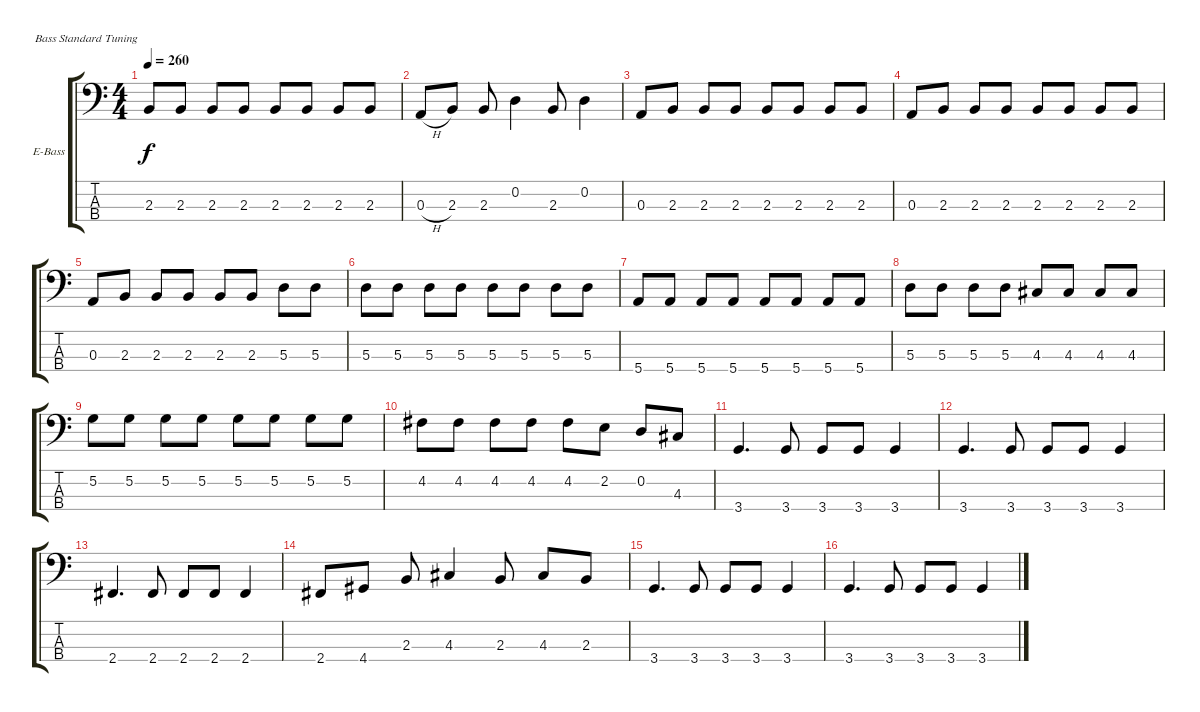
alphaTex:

\defaultSystemsLayout 4
\bracketExtendMode groupsimilarinstruments
\firstSystemTrackNameOrientation horizontal
\otherSystemsTrackNameOrientation horizontal
\track ("Peter Baltes" "E-Bass") {instrument electricbassfinger}
\staff {score tabs}
\tuning (G2 D2 A1 E1)
\ts (4 4)
\tempo 260
\clef f4
\ks c
2.3.8{dy f} 2.3.8 2.3.8 2.3.8 2.3.8 2.3.8 2.3.8 2.3.8 |
0.3{h}.8 2.3.8 2.3.8 0.2.4 2.3.8 0.2.4 |
0.3.8 2.3.8 2.3.8 2.3.8 2.3.8 2.3.8 2.3.8 2.3.8 |
0.3.8 2.3.8 2.3.8 2.3.8 2.3.8 2.3.8 2.3.8 2.3.8 |
0.3.8 2.3.8 2.3.8 2.3.8 2.3.8 2.3.8 5.3.8 5.3.8 |
5.3.8 5.3.8 5.3.8 5.3.8 5.3.8 5.3.8 5.3.8 5.3.8 |
5.4.8 5.4.8 5.4.8 5.4.8 5.4.8 5.4.8 5.4.8 5.4.8 |
5.3.8 5.3.8 5.3.8 5.3.8 4.3.8 4.3.8 4.3.8 4.3.8 |
5.2.8 5.2.8 5.2.8 5.2.8 5.2.8 5.2.8 5.2.8 5.2.8 |
4.2.8 4.2.8 4.2.8 4.2.8 4.2.8 2.2.8 0.2.8 4.3.8 |
3.4.4{d} 3.4.8 3.4.8 3.4.8 3.4.4 |
3.4.4{d} 3.4.8 3.4.8 3.4.8 3.4.4 |
2.4.4{d} 2.4.8 2.4.8 2.4.8 2.4.4 |
2.4.8 4.4.8 2.3.8 4.3.4 2.3.8 4.3.8 2.3.8 |
3.4.4{d} 3.4.8 3.4.8 3.4.8 3.4.4 |
3.4.4{d} 3.4.8 3.4.8 3.4.8 3.4.4
